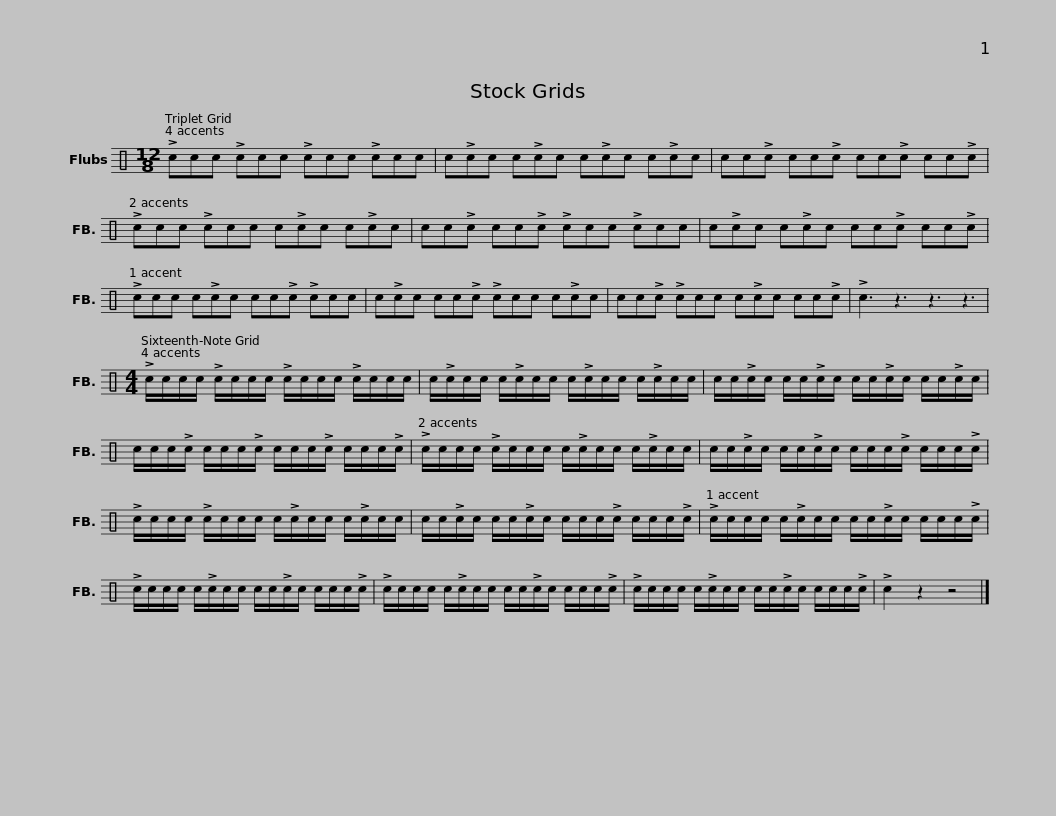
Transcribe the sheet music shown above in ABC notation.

X:1
L:1/8
M:12/8
I:linebreak $
K:C
V:1 perc
K:none
V:1
 !>!ccc !>!ccc !>!ccc !>!ccc | c!>!cc c!>!cc c!>!cc c!>!cc | cc!>!c cc!>!c cc!>!c cc!>!c |$ !>!ccc !>!ccc c!>!cc c!>!cc | cc!>!c cc!>!c !>!ccc !>!ccc | %5
 c!>!cc c!>!cc cc!>!c cc!>!c |$ !>!ccc c!>!cc cc!>!c !>!ccc | c!>!cc cc!>!c !>!ccc c!>!cc | cc!>!c !>!ccc c!>!cc cc!>!c | !>!c3 z3 z3 z3 |$ %10
[M:4/4] !>!c/c/c/c/ !>!c/c/c/c/ !>!c/c/c/c/ !>!c/c/c/c/ | c/!>!c/c/c/ c/!>!c/c/c/ c/!>!c/c/c/ c/!>!c/c/c/ | c/c/!>!c/c/ c/c/!>!c/c/ c/c/!>!c/c/ c/c/!>!c/c/ | c/c/c/!>!c/ c/c/c/!>!c/ c/c/c/!>!c/ c/c/c/!>!c/ |$ !>!c/c/c/c/ !>!c/c/c/c/ c/!>!c/c/c/ c/!>!c/c/c/ | %15
 c/c/!>!c/c/ c/c/!>!c/c/ c/c/c/!>!c/ c/c/c/!>!c/ | !>!c/c/c/c/ !>!c/c/c/c/ c/!>!c/c/c/ c/!>!c/c/c/ | c/c/!>!c/c/ c/c/!>!c/c/ c/c/c/!>!c/ c/c/c/!>!c/ |$ !>!c/c/c/c/ c/!>!c/c/c/ c/c/!>!c/c/ c/c/c/!>!c/ | !>!c/c/c/c/ c/!>!c/c/c/ c/c/!>!c/c/ c/c/c/!>!c/ | %20
 !>!c/c/c/c/ c/!>!c/c/c/ c/c/!>!c/c/ c/c/c/!>!c/ | !>!c/c/c/c/ c/!>!c/c/c/ c/c/!>!c/c/ c/c/c/!>!c/ |$ !>!c2 z2 z4 |] %23
